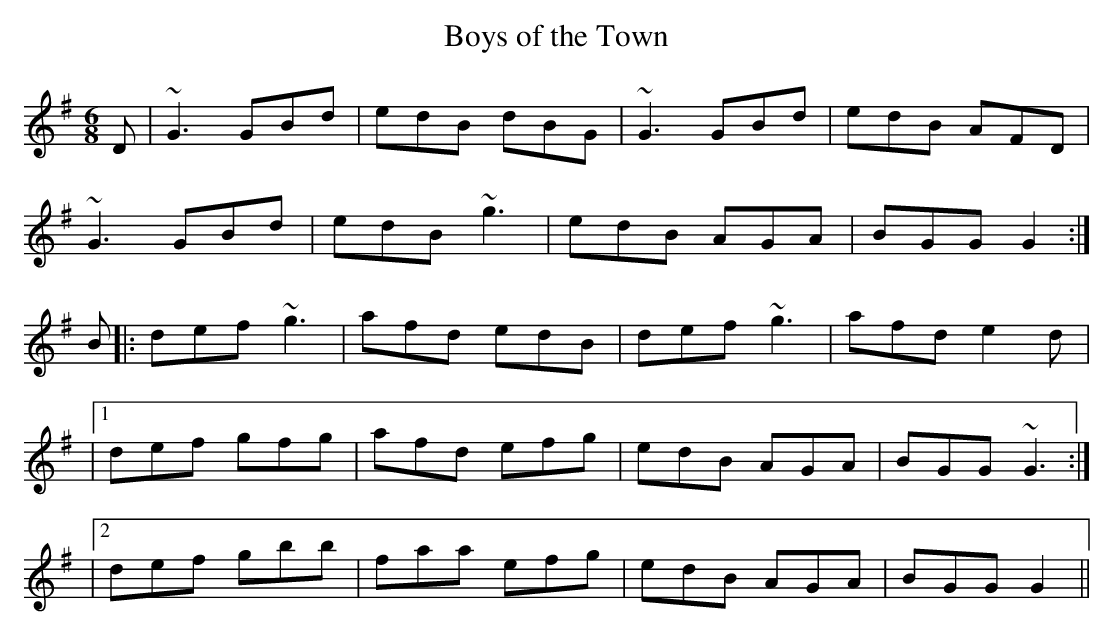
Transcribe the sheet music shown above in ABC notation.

X:1
T:Boys of the Town
M:6/8
L:1/8
K:G
D|~G3 GBd|edB dBG|~G3 GBd|edB AFD|
~G3 GBd|edB ~g3|edB AGA|BGG G2:|
B|:def ~g3|afd edB|def ~g3|afd e2d|
|1 def gfg|afd efg|edB AGA|BGG ~G3:|
|2 def gbb|faa efg|edB AGA|BGG G2||
